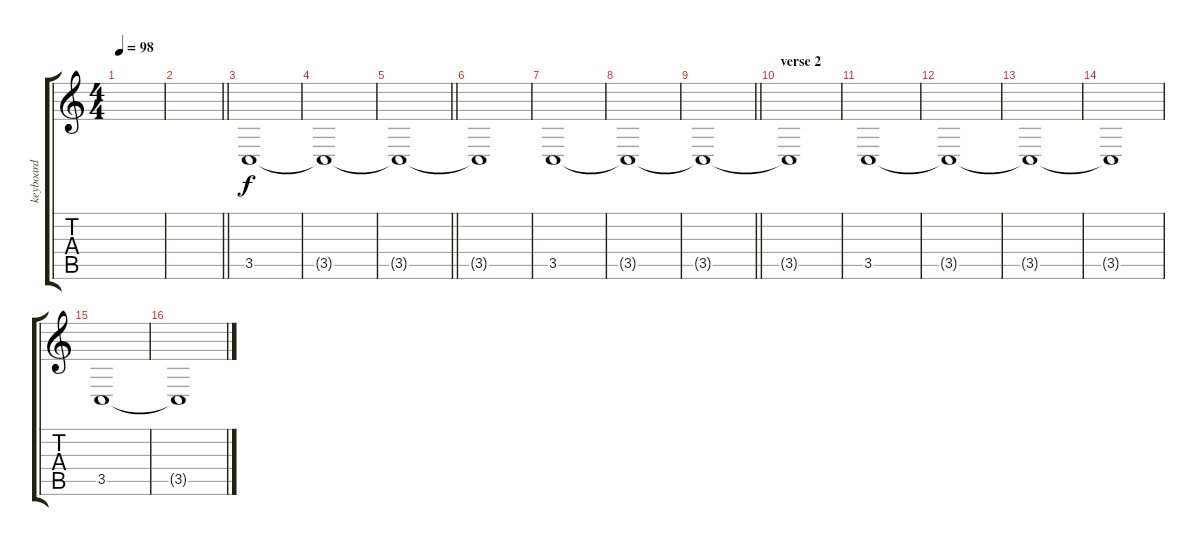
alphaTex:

\track ("keyboard" "keyboard") {instrument pad2warm}
\staff {score tabs}
\tuning (E4 B3 G3 D3 A2 E2) {hide}
\ts (4 4)
\tempo 98
\clef g2
\ks c
|
\barLineRight lightlight
|
3.5.1 |
3.5{t}.1 |
\barLineRight lightlight
3.5{t}.1 |
3.5{t}.1 |
3.5.1 |
3.5{t}.1 |
\barLineRight lightlight
3.5{t}.1 |
\section ("" "verse 2")
3.5{t}.1 |
3.5.1 |
3.5{t}.1 |
3.5{t}.1 |
3.5{t}.1 |
3.5.1 |
3.5{t}.1
